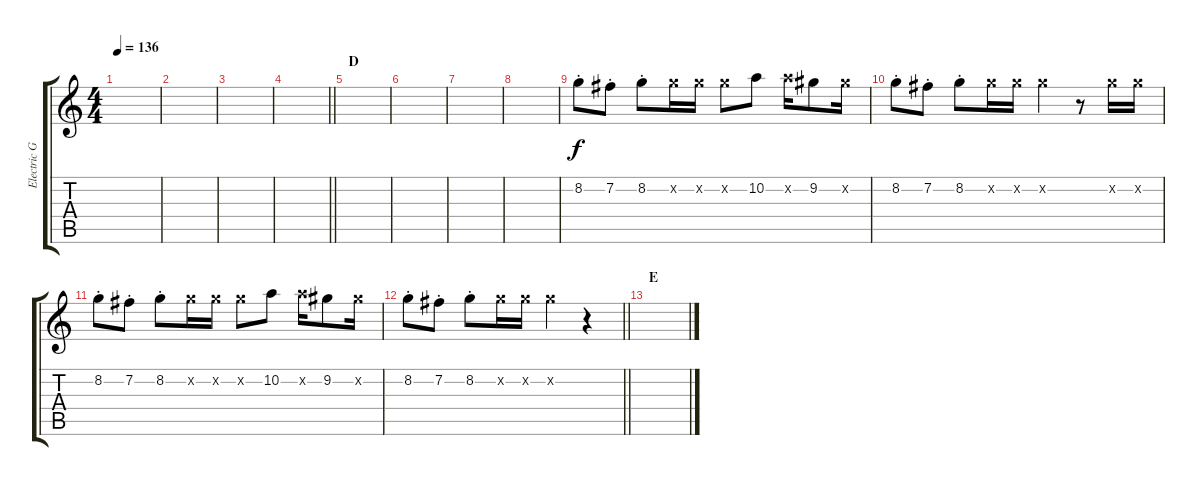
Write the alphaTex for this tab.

\track ("Electric Guitar III" "Electric G") {instrument distortionguitar}
\staff {score tabs}
\tuning (E4 B3 G3 D3 A2 E2) {hide}
\ts (4 4)
\tempo 136
\clef g2
\ks c
|
|
|
\barLineRight lightlight
|
\section ("" "D")
|
|
|
|
8.2{st}.8{volume 8} 7.2{st}.8 8.2{st}.8 8.2{x}.16 8.2{x}.16 8.2{x}.8 10.2.8 10.2{x}.16 9.2.8 9.2{x}.16 |
8.2{st}.8 7.2{st}.8 8.2{st}.8 8.2{x}.16 8.2{x}.16 8.2{x}.4 r.8 8.2{x}.16 8.2{x}.16 |
8.2{st}.8 7.2{st}.8 8.2{st}.8 8.2{x}.16 8.2{x}.16 8.2{x}.8 10.2.8 10.2{x}.16 9.2.8 9.2{x}.16 |
\barLineRight lightlight
8.2{st}.8 7.2{st}.8 8.2{st}.8 8.2{x}.16 8.2{x}.16 8.2{x}.4 r.4 |
\section ("" "E")
